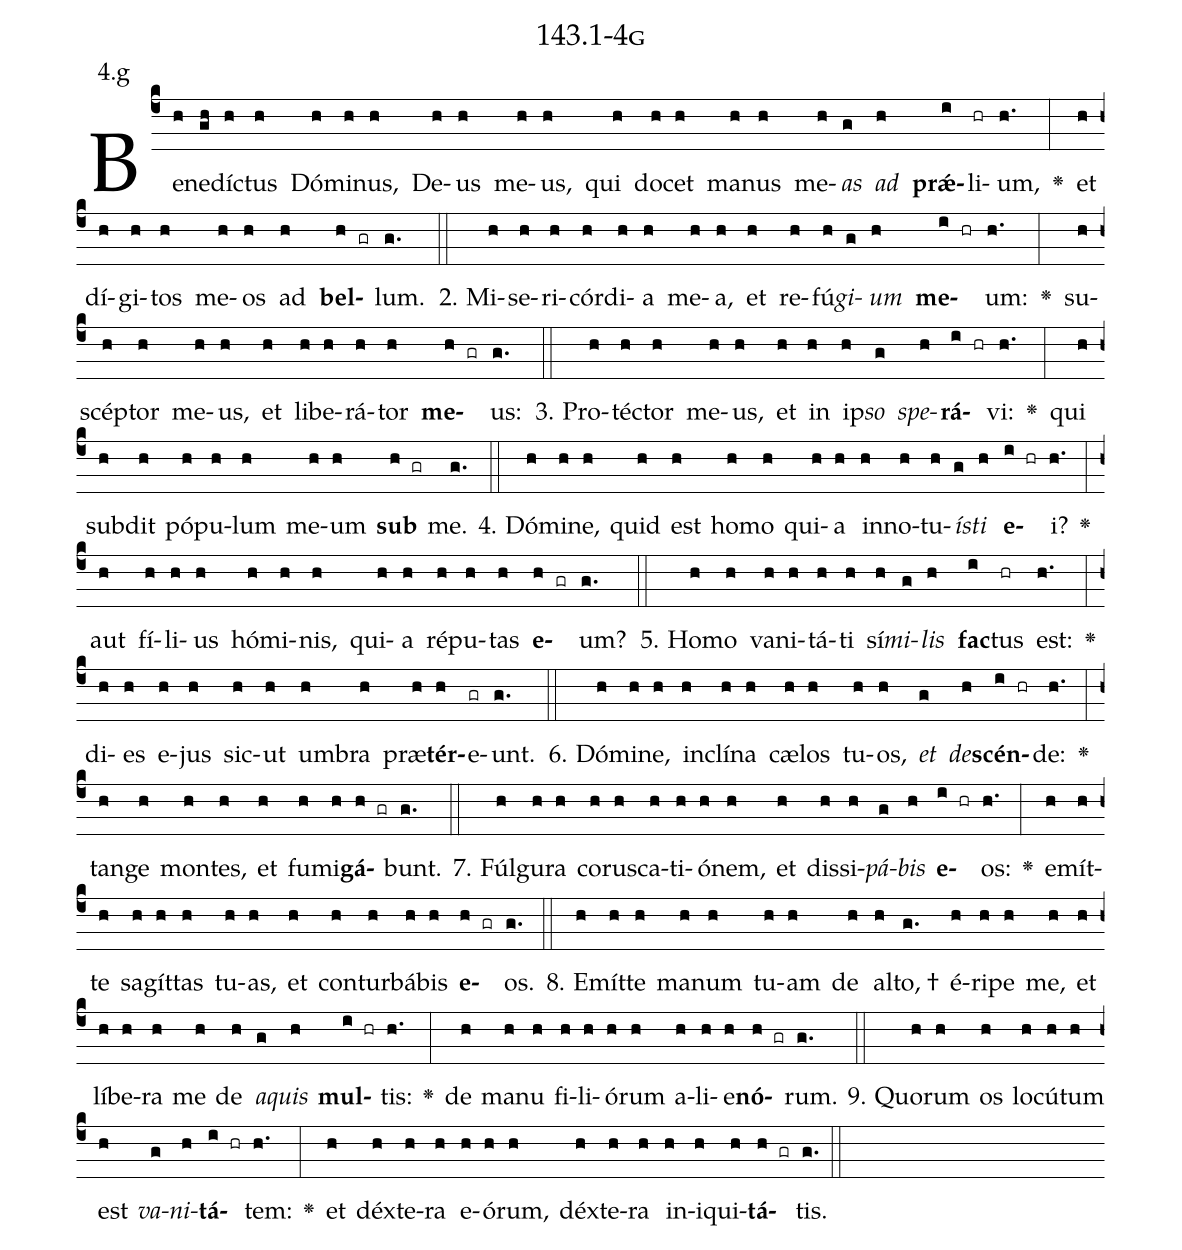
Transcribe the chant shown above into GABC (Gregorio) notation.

name: 143.1-4g;
annotation: 4.g;
%%
(c4)Be(h)ne(gh)díc(h)tus(h) Dó(h)mi(h)nus,(h) De(h)us(h) me(h)us,(h) qui(h) do(h)cet(h) ma(h)nus(h) me(h)<i>as</i>(g) <i>ad</i>(h) <b>prǽ</b>(i)li(hr)um,(h.) <v>\greheightstar</v>(:) et(h) dí(h)gi(h)tos(h) me(h)os(h) ad(h) <b>bel</b>(h gr)lum.(g.) (::)
2. Mi(h)se(h)ri(h)cór(h)di(h)a(h) me(h)a,(h) et(h) re(h)fú(h)<i>gi</i>(g)<i>um</i>(h) <b>me</b>(i hr)um:(h.) <v>\greheightstar</v>(:) su(h)scép(h)tor(h) me(h)us,(h) et(h) li(h)be(h)rá(h)tor(h) <b>me</b>(h gr)us:(g.) (::)
3. Pro(h)téc(h)tor(h) me(h)us,(h) et(h) in(h) ip(h)<i>so</i>(g) <i>spe</i>(h)<b>rá</b>(i hr)vi:(h.) <v>\greheightstar</v>(:) qui(h) sub(h)dit(h) pó(h)pu(h)lum(h) me(h)um(h) <b>sub</b>(h gr) me.(g.) (::)
4. Dó(h)mi(h)ne,(h) quid(h) est(h) ho(h)mo(h) qui(h)a(h) in(h)no(h)tu(h)<i>ís</i>(g)<i>ti</i>(h) <b>e</b>(i hr)i?(h.) <v>\greheightstar</v>(:) aut(h) fí(h)li(h)us(h) hó(h)mi(h)nis,(h) qui(h)a(h) ré(h)pu(h)tas(h) <b>e</b>(h gr)um?(g.) (::)
5. Ho(h)mo(h) va(h)ni(h)tá(h)ti(h) sí(h)<i>mi</i>(g)<i>lis</i>(h) <b>fac</b>(i)tus(hr) est:(h.) <v>\greheightstar</v>(:) di(h)es(h) e(h)jus(h) sic(h)ut(h) um(h)bra(h) præ(h)<b>tér</b>(h)e(gr)unt.(g.) (::)
6. Dó(h)mi(h)ne,(h) in(h)clí(h)na(h) cæ(h)los(h) tu(h)os,(h) <i>et</i>(g) <i>de</i>(h)<b>scén</b>(i hr)de:(h.) <v>\greheightstar</v>(:) tan(h)ge(h) mon(h)tes,(h) et(h) fu(h)mi(h)<b>gá</b>(h gr)bunt.(g.) (::)
7. Fúl(h)gu(h)ra(h) co(h)rus(h)ca(h)ti(h)ó(h)nem,(h) et(h) dis(h)si(h)<i>pá</i>(g)<i>bis</i>(h) <b>e</b>(i hr)os:(h.) <v>\greheightstar</v>(:) e(h)mít(h)te(h) sa(h)gít(h)tas(h) tu(h)as,(h) et(h) con(h)tur(h)bá(h)bis(h) <b>e</b>(h gr)os.(g.) (::)
8. E(h)mít(h)te(h) ma(h)num(h) tu(h)am(h) de(h) al(h)to, †(g.) é(h)ri(h)pe(h) me,(h) et(h) lí(h)be(h)ra(h) me(h) de(h) <i>a</i>(g)<i>quis</i>(h) <b>mul</b>(i hr)tis:(h.) <v>\greheightstar</v>(:) de(h) ma(h)nu(h) fi(h)li(h)ó(h)rum(h) a(h)li(h)e(h)<b>nó</b>(h gr)rum.(g.) (::)
9. Quo(h)rum(h) os(h) lo(h)cú(h)tum(h) est(h) <i>va</i>(g)<i>ni</i>(h)<b>tá</b>(i hr)tem:(h.) <v>\greheightstar</v>(:) et(h) déx(h)te(h)ra(h) e(h)ó(h)rum,(h) déx(h)te(h)ra(h) in(h)i(h)qui(h)<b>tá</b>(h gr)tis.(g.) (::)
